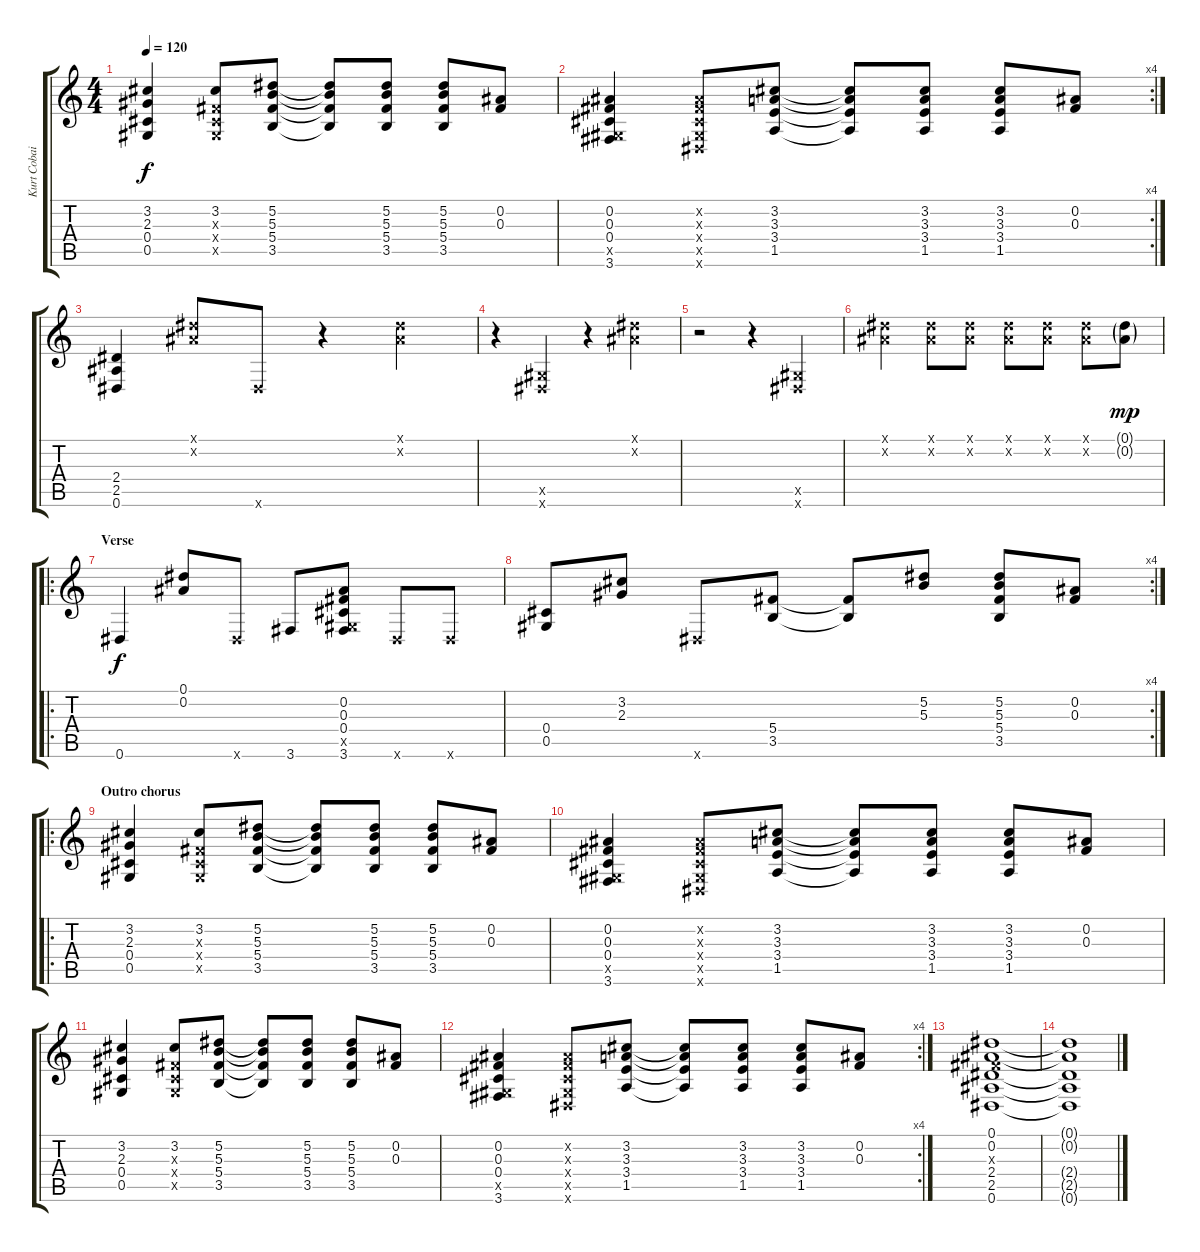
\track ("Kurt Cobain" "Kurt Cobai") {instrument acousticguitarsteel}
\staff {score tabs}
\tuning (Eb4 Bb3 Gb3 Db3 Ab2 Eb2) {hide}
\ts (4 4)
\tempo 120
\clef g2
\ks c
(3.2 2.3 0.4 0.5).4{dy f} (3.2 0.3{x} 0.4{x} 0.5{x}).8 (5.2 5.3 5.4 3.5).8 (5.2{t} 5.3{t} 5.4{t} 3.5{t}).8 (5.2 5.3 5.4 3.5).8 (5.2 5.3 5.4 3.5).8 (0.2 0.3).8 |
\rc 4
(0.2 0.3 0.4 0.5{x} 3.6).4 (0.2{x} 0.3{x} 0.4{x} 0.5{x} 0.6{x}).8 (3.2 3.3 3.4 1.5).8 (3.2{t} 3.3{t} 3.4{t} 1.5{t}).8 (3.2 3.3 3.4 1.5).8 (3.2 3.3 3.4 1.5).8 (0.2 0.3).8 |
(2.4 2.5 0.6).4 (0.1{x} 0.2{x}).8 0.6{x}.8 r.4 (0.1{x} 0.2{x}).4 |
r.4 (0.5{x} 0.6{x}).4 r.4 (0.1{x} 0.2{x}).4 |
r.2 r.4 (0.5{x} 0.6{x}).4 |
(0.1{x} 0.2{x}).4 (0.1{x} 0.2{x}).8 (0.1{x} 0.2{x}).8 (0.1{x} 0.2{x}).8 (0.1{x} 0.2{x}).8 (0.1{x} 0.2{x}).8 (0.1{g} 0.2{g}).8{dy mp} |
\ro
\section ("" "Verse")
0.6.4{dy f} (0.1 0.2).8 0.6{x}.8 3.6.8 (0.2 0.3 0.4 0.5{x} 3.6).8 0.6{x}.8 0.6{x}.8 |
\rc 4
(0.4 0.5).8 (3.2 2.3).8 0.6{x}.8 (5.4 3.5).8 (5.4{t} 3.5{t}).8 (5.2 5.3).8 (5.2 5.3 5.4 3.5).8 (0.2 0.3).8 |
\ro
\section ("" "Outro chorus")
(3.2 2.3 0.4 0.5).4 (3.2 0.3{x} 0.4{x} 0.5{x}).8 (5.2 5.3 5.4 3.5).8 (5.2{t} 5.3{t} 5.4{t} 3.5{t}).8 (5.2 5.3 5.4 3.5).8 (5.2 5.3 5.4 3.5).8 (0.2 0.3).8 |
(0.2 0.3 0.4 0.5{x} 3.6).4 (0.2{x} 0.3{x} 0.4{x} 0.5{x} 0.6{x}).8 (3.2 3.3 3.4 1.5).8 (3.2{t} 3.3{t} 3.4{t} 1.5{t}).8 (3.2 3.3 3.4 1.5).8 (3.2 3.3 3.4 1.5).8 (0.2 0.3).8 |
(3.2 2.3 0.4 0.5).4 (3.2 0.3{x} 0.4{x} 0.5{x}).8 (5.2 5.3 5.4 3.5).8 (5.2{t} 5.3{t} 5.4{t} 3.5{t}).8 (5.2 5.3 5.4 3.5).8 (5.2 5.3 5.4 3.5).8 (0.2 0.3).8 |
\rc 4
(0.2 0.3 0.4 0.5{x} 3.6).4 (0.2{x} 0.3{x} 0.4{x} 0.5{x} 0.6{x}).8 (3.2 3.3 3.4 1.5).8 (3.2{t} 3.3{t} 3.4{t} 1.5{t}).8 (3.2 3.3 3.4 1.5).8 (3.2 3.3 3.4 1.5).8 (0.2 0.3).8 |
(0.1 0.2 0.3{x} 2.4 2.5 0.6).1 |
(0.1{t} 0.2{t} 2.4{t} 2.5{t} 0.6{t}).1
